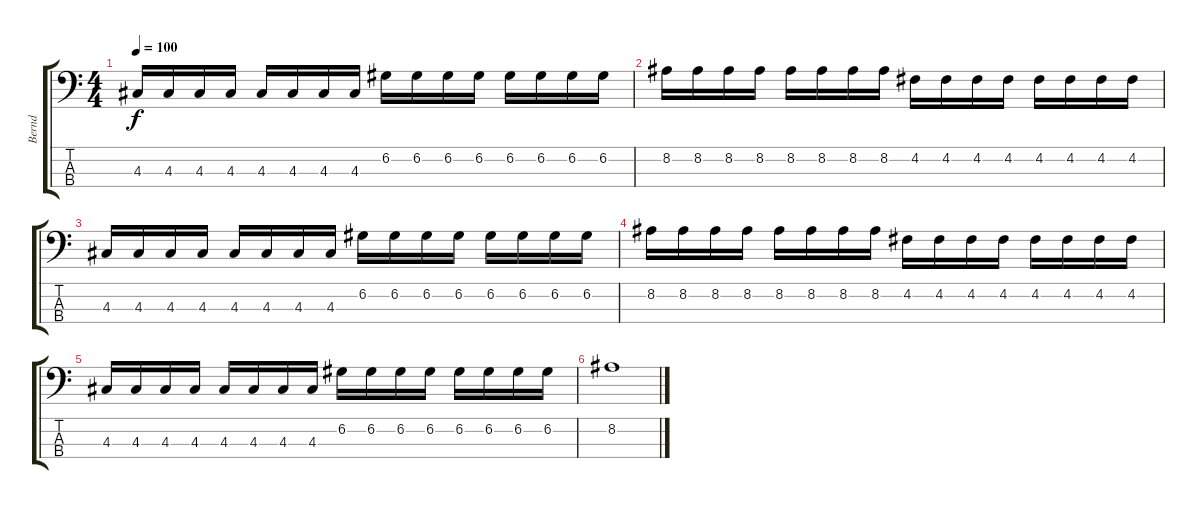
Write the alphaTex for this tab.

\track ("Bernd" "Bernd") {instrument electricbassfinger}
\staff {score tabs}
\tuning (G2 D2 A1 E1) {hide}
\ts (4 4)
\tempo 100
\clef f4
\ks c
4.3.16{dy f} 4.3.16 4.3.16 4.3.16 4.3.16 4.3.16 4.3.16 4.3.16 6.2.16 6.2.16 6.2.16 6.2.16 6.2.16 6.2.16 6.2.16 6.2.16 |
8.2.16 8.2.16 8.2.16 8.2.16 8.2.16 8.2.16 8.2.16 8.2.16 4.2.16 4.2.16 4.2.16 4.2.16 4.2.16 4.2.16 4.2.16 4.2.16 |
4.3.16 4.3.16 4.3.16 4.3.16 4.3.16 4.3.16 4.3.16 4.3.16 6.2.16 6.2.16 6.2.16 6.2.16 6.2.16 6.2.16 6.2.16 6.2.16 |
8.2.16 8.2.16 8.2.16 8.2.16 8.2.16 8.2.16 8.2.16 8.2.16 4.2.16 4.2.16 4.2.16 4.2.16 4.2.16 4.2.16 4.2.16 4.2.16 |
4.3.16 4.3.16 4.3.16 4.3.16 4.3.16 4.3.16 4.3.16 4.3.16 6.2.16 6.2.16 6.2.16 6.2.16 6.2.16 6.2.16 6.2.16 6.2.16 |
8.2.1
